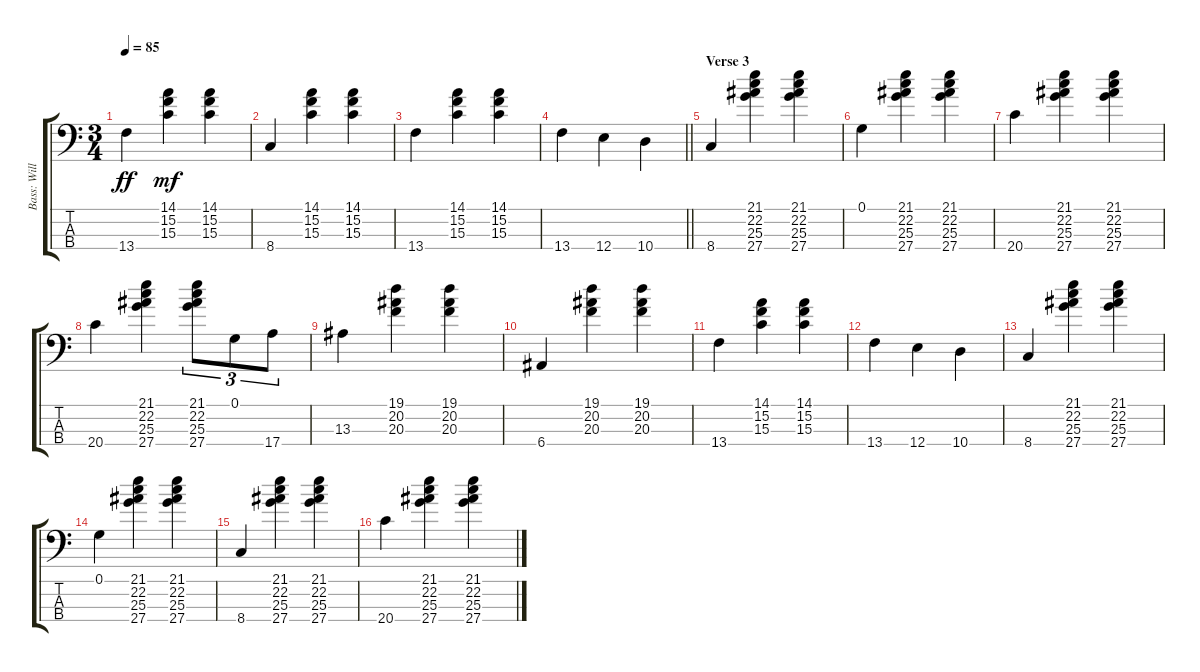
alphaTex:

\track ("Bass: Willie Weeks" "Bass: Will") {instrument electricbassfinger}
\staff {score tabs}
\tuning (G2 D2 A1 E1) {hide}
\ts (3 4)
\tempo 85
\clef f4
\ks c
13.4.4{dy ff} (14.1 15.2 15.3).4{dy mf} (14.1 15.2 15.3).4 |
8.4.4 (14.1 15.2 15.3).4 (14.1 15.2 15.3).4 |
13.4.4 (14.1 15.2 15.3).4 (14.1 15.2 15.3).4 |
\barLineRight lightlight
13.4.4 12.4.4 10.4.4 |
\section ("" "Verse 3")
8.4.4 (21.1 22.2 25.3 27.4).4 (21.1 22.2 25.3 27.4).4 |
0.1.4 (21.1 22.2 25.3 27.4).4 (21.1 22.2 25.3 27.4).4 |
20.4.4 (21.1 22.2 25.3 27.4).4 (21.1 22.2 25.3 27.4).4 |
20.4.4 (21.1 22.2 25.3 27.4).4 (21.1 22.2 25.3 27.4).8{tu (3 2)} 0.1.8{tu (3 2)} 17.4.8{tu (3 2)} |
13.3.4 (19.1 20.2 20.3).4 (19.1 20.2 20.3).4 |
6.4.4 (19.1 20.2 20.3).4 (19.1 20.2 20.3).4 |
13.4.4 (14.1 15.2 15.3).4 (14.1 15.2 15.3).4 |
13.4.4 12.4.4 10.4.4 |
8.4.4 (21.1 22.2 25.3 27.4).4 (21.1 22.2 25.3 27.4).4 |
0.1.4 (21.1 22.2 25.3 27.4).4 (21.1 22.2 25.3 27.4).4 |
8.4.4 (21.1 22.2 25.3 27.4).4 (21.1 22.2 25.3 27.4).4 |
20.4.4 (21.1 22.2 25.3 27.4).4 (21.1 22.2 25.3 27.4).4
